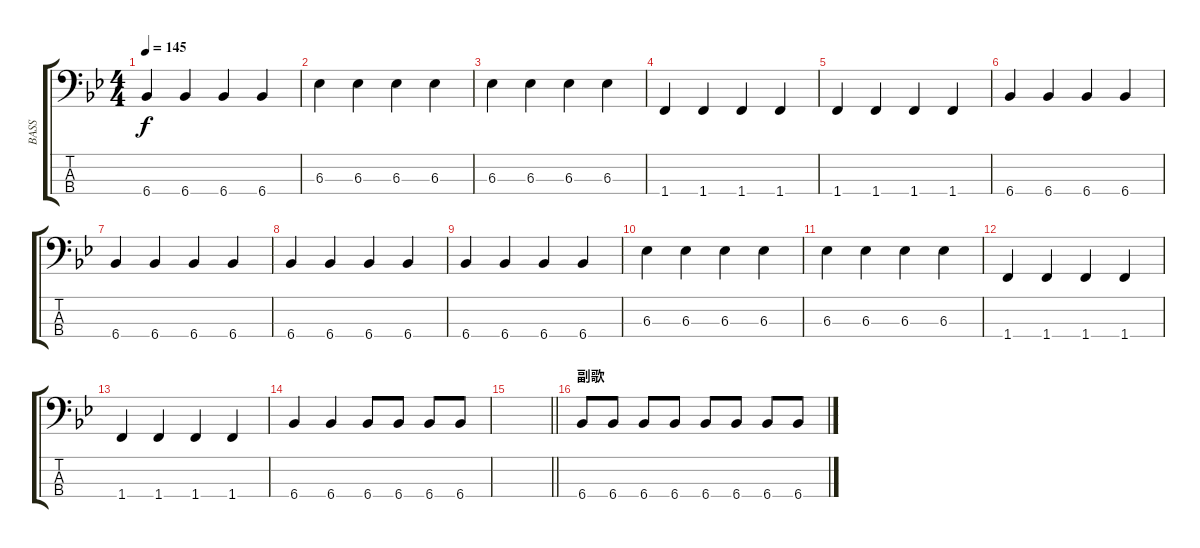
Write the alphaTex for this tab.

\track ("BASS" "BASS") {instrument electricbassfinger}
\staff {score tabs}
\tuning (G2 D2 A1 E1) {hide}
\ts (4 4)
\tempo 145
\clef f4
\ks bb
6.4.4{dy f} 6.4.4 6.4.4 6.4.4 |
6.3.4 6.3.4 6.3.4 6.3.4 |
6.3.4 6.3.4 6.3.4 6.3.4 |
1.4.4 1.4.4 1.4.4 1.4.4 |
1.4.4 1.4.4 1.4.4 1.4.4 |
6.4.4 6.4.4 6.4.4 6.4.4 |
6.4.4 6.4.4 6.4.4 6.4.4 |
6.4.4 6.4.4 6.4.4 6.4.4 |
6.4.4 6.4.4 6.4.4 6.4.4 |
6.3.4 6.3.4 6.3.4 6.3.4 |
6.3.4 6.3.4 6.3.4 6.3.4 |
1.4.4 1.4.4 1.4.4 1.4.4 |
1.4.4 1.4.4 1.4.4 1.4.4 |
6.4.4 6.4.4 6.4.8 6.4.8 6.4.8 6.4.8 |
\barLineRight lightlight
|
\section ("" "副歌")
6.4.8 6.4.8 6.4.8 6.4.8 6.4.8 6.4.8 6.4.8 6.4.8
